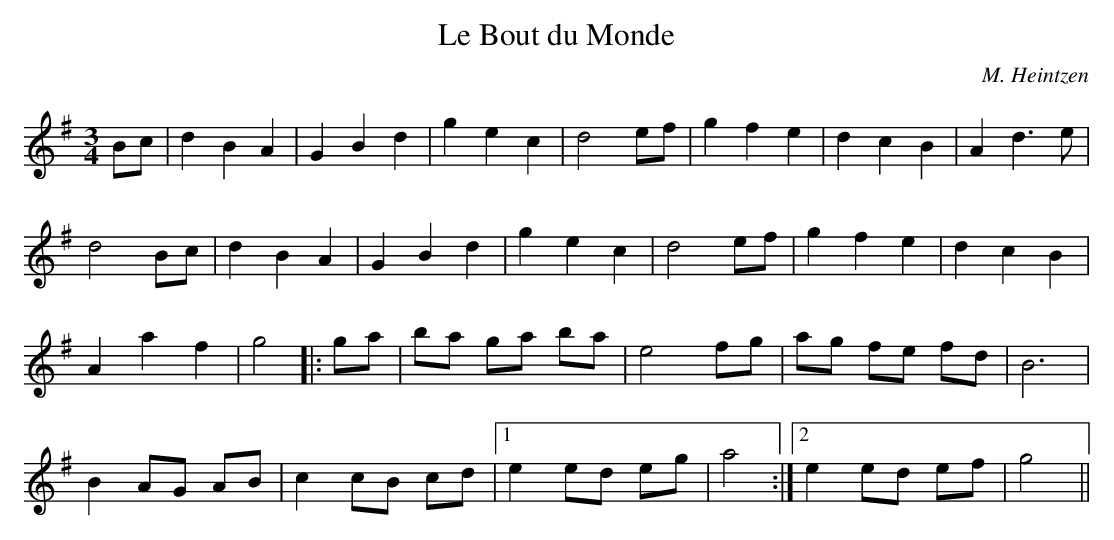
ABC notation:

X:1
T:Le Bout du Monde
C:M. Heintzen
L:1/4
M:3/4
K:G
B/c/ | dBA | GBd | gec | d2e/f/ | gfe | dcB | Ad>e |
d2B/c/ | dBA | GBd | gec | d2e/f/ | gfe | dcB |
Aaf | g2 |: g/a/ | b/a/ g/a/ b/a/ | e2f/g/ | a/g/ f/e/ f/d/ | B3 |
BA/G/ A/B/ | cc/B/ c/d/ |1 ee/d/ e/g/ | a2 :|2 ee/d/ e/f/ | g2 ||
